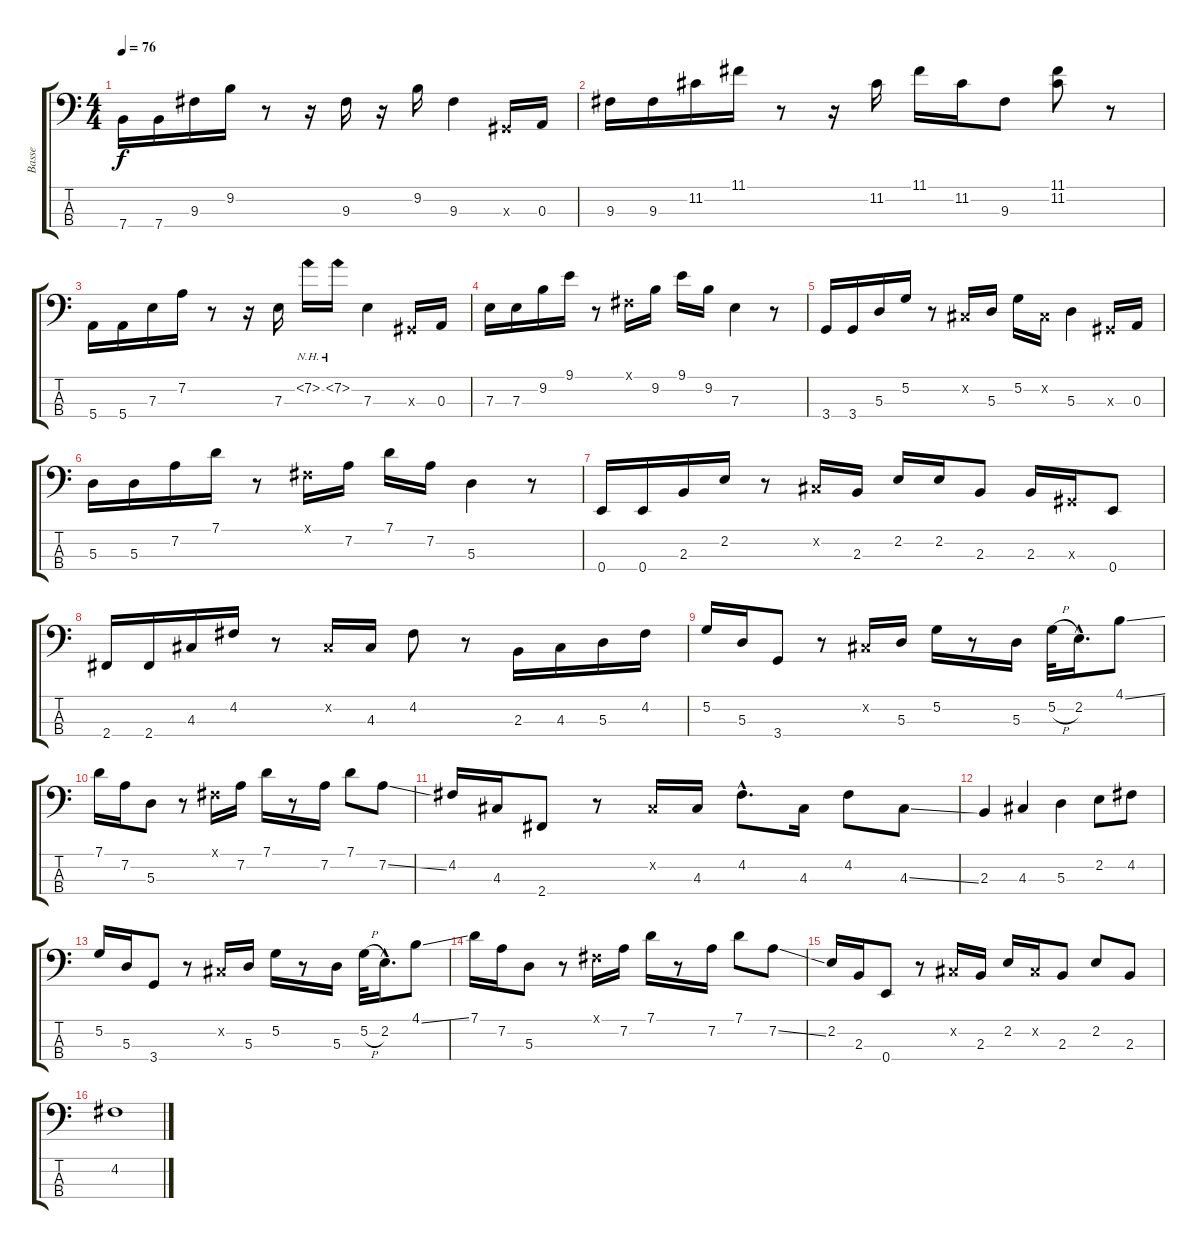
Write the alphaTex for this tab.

\track ("Basse" "Basse") {instrument slapbass1}
\staff {score tabs}
\tuning (G2 D2 A1 E1) {hide}
\ts (4 4)
\tempo 76
\clef f4
\ks c
7.4.16{dy f} 7.4.16 9.3.16 9.2.16 r.8 r.16 9.3.16 r.16 9.2.16 9.3.4 -1.3{x}.16 0.3.16 |
9.3.16 9.3.16 11.2.16 11.1.16 r.8 r.16 11.2.16 11.1.16 11.2.16 9.3.8 (11.1 11.2).8 r.8 |
5.4.16 5.4.16 7.3.16 7.2.16 r.8 r.16 7.3.16 7.2{nh}.16 7.2{nh}.16 7.3.4 -1.3{x}.16 0.3.16 |
7.3.16 7.3.16 9.2.16 9.1.16 r.8 -1.1{x}.16 9.2.16 9.1.16 9.2.16 7.3.4 r.8 |
3.4.16 3.4.16 5.3.16 5.2.16 r.8 -1.2{x}.16 5.3.16 5.2.16 -1.2{x}.16 5.3.4 -1.3{x}.16 0.3.16 |
5.3.16 5.3.16 7.2.16 7.1.16 r.8 -1.1{x}.16 7.2.16 7.1.16 7.2.16 5.3.4 r.8 |
0.4.16 0.4.16 2.3.16 2.2.16 r.8 -1.2{x}.16 2.3.16 2.2.16 2.2.16 2.3.8 2.3.16 -1.3{x}.16 0.4.8 |
2.4.16 2.4.16 4.3.16 4.2.16 r.8 -1.2{x}.16 4.3.16 4.2.8 r.8 2.3.16 4.3.16 5.3.16 4.2.16 |
5.2.16 5.3.16 3.4.8 r.8 -1.2{x}.16 5.3.16 5.2.16 r.8 5.3.16 5.2{h}.32 2.2{hac}.16{d} 4.1{ss}.8 |
7.1.16 7.2.16 5.3.8 r.8 -1.1{x}.16 7.2.16 7.1.16 r.8 7.2.16 7.1.8 7.2{ss}.8 |
4.2.16 4.3.16 2.4.8 r.8 -1.2{x}.16 4.3.16 4.2{hac}.8{d} 4.3.16 4.2.8 4.3{ss}.8 |
2.3.4 4.3.4 5.3.4 2.2.8 4.2.8 |
5.2.16 5.3.16 3.4.8 r.8 -1.2{x}.16 5.3.16 5.2.16 r.8 5.3.16 5.2{h}.32 2.2{hac}.16{d} 4.1{ss}.8 |
7.1.16 7.2.16 5.3.8 r.8 -1.1{x}.16 7.2.16 7.1.16 r.8 7.2.16 7.1.8 7.2{ss}.8 |
2.2.16 2.3.16 0.4.8 r.8 -1.2{x}.16 2.3.16 2.2.16 -1.2{x}.16 2.3.8 2.2.8 2.3.8 |
4.2.1
